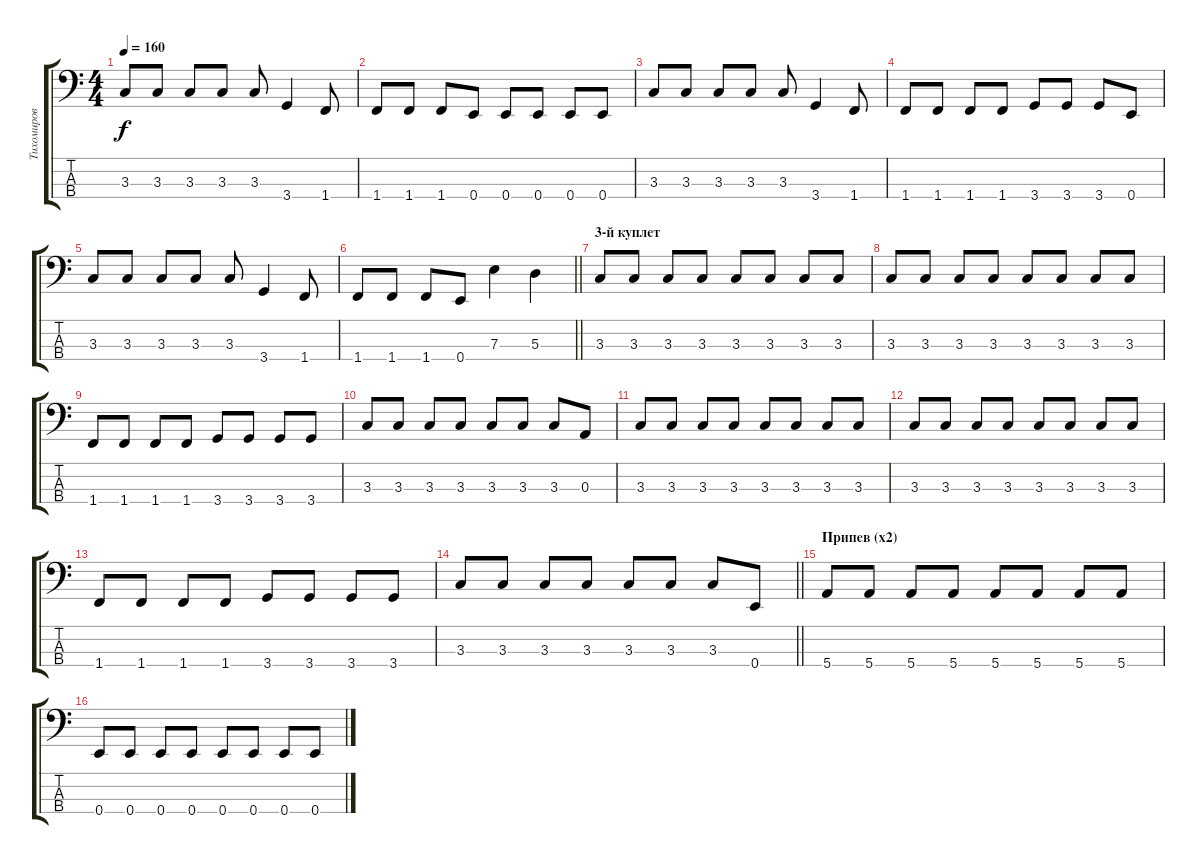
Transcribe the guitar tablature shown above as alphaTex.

\track ("Тихомиров" "Тихомиров") {instrument electricbassfinger}
\staff {score tabs}
\tuning (G2 D2 A1 E1) {hide}
\ts (4 4)
\tempo 160
\clef f4
\ks c
3.3.8{dy f} 3.3.8 3.3.8 3.3.8 3.3.8 3.4.4 1.4.8 |
1.4.8 1.4.8 1.4.8 0.4.8 0.4.8 0.4.8 0.4.8 0.4.8 |
3.3.8 3.3.8 3.3.8 3.3.8 3.3.8 3.4.4 1.4.8 |
1.4.8 1.4.8 1.4.8 1.4.8 3.4.8 3.4.8 3.4.8 0.4.8 |
3.3.8 3.3.8 3.3.8 3.3.8 3.3.8 3.4.4 1.4.8 |
\barLineRight lightlight
1.4.8 1.4.8 1.4.8 0.4.8 7.3.4 5.3.4 |
\section ("" "3-й куплет")
3.3.8 3.3.8 3.3.8 3.3.8 3.3.8 3.3.8 3.3.8 3.3.8 |
3.3.8 3.3.8 3.3.8 3.3.8 3.3.8 3.3.8 3.3.8 3.3.8 |
1.4.8 1.4.8 1.4.8 1.4.8 3.4.8 3.4.8 3.4.8 3.4.8 |
3.3.8 3.3.8 3.3.8 3.3.8 3.3.8 3.3.8 3.3.8 0.3.8 |
3.3.8 3.3.8 3.3.8 3.3.8 3.3.8 3.3.8 3.3.8 3.3.8 |
3.3.8 3.3.8 3.3.8 3.3.8 3.3.8 3.3.8 3.3.8 3.3.8 |
1.4.8 1.4.8 1.4.8 1.4.8 3.4.8 3.4.8 3.4.8 3.4.8 |
\barLineRight lightlight
3.3.8 3.3.8 3.3.8 3.3.8 3.3.8 3.3.8 3.3.8 0.4.8 |
\section ("" "Припев (х2)")
5.4.8 5.4.8 5.4.8 5.4.8 5.4.8 5.4.8 5.4.8 5.4.8 |
0.4.8 0.4.8 0.4.8 0.4.8 0.4.8 0.4.8 0.4.8 0.4.8
